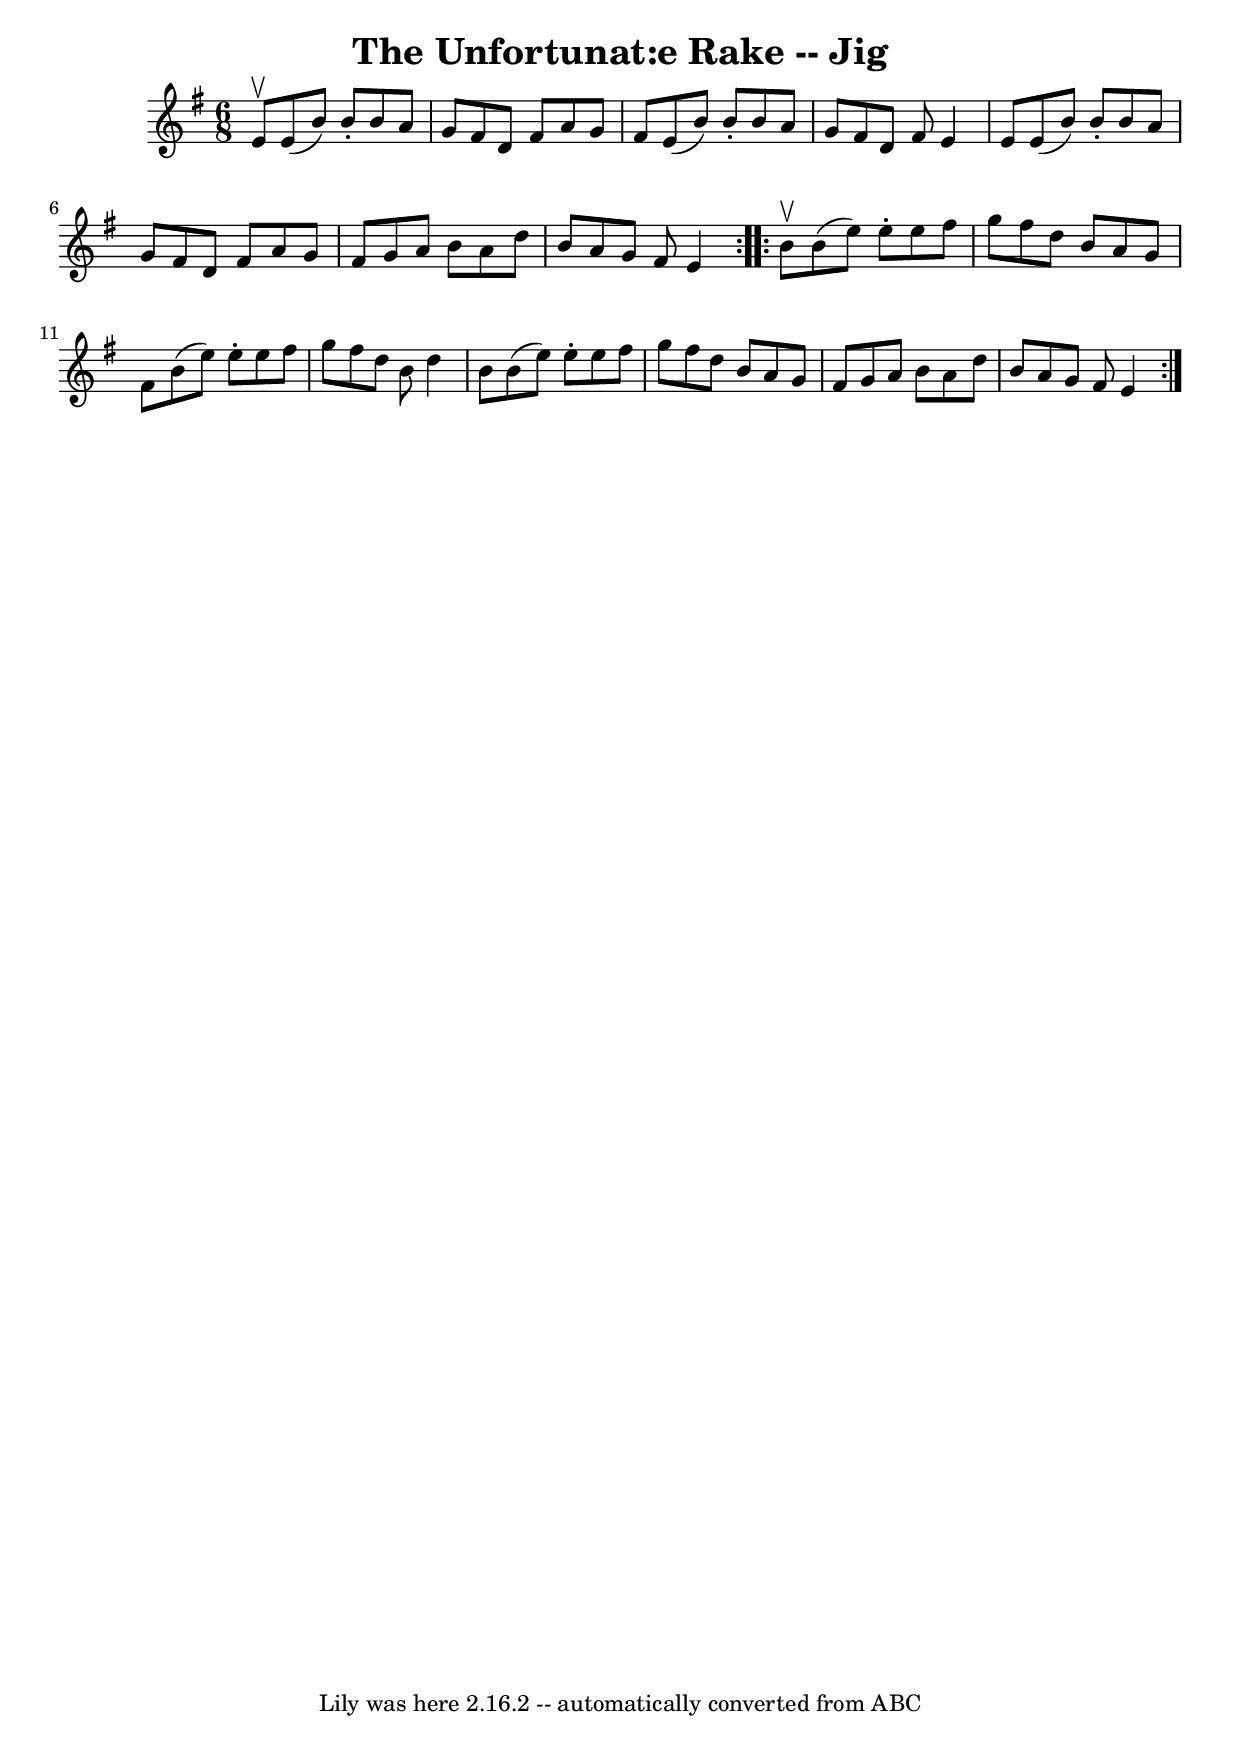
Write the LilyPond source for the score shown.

\version "2.16.2"
\include "Mammoth.ily"
\header {
  %% book = "Ryan's Mammoth Collection"
  crossRefNumber = "1"
  footnotes = "\\\\89 467"
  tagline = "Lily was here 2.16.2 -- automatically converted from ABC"
  title = "The Unfortunat:e Rake -- Jig"

}
voicedefault =  {



  \repeat volta 2 {

    \time 6/8 
    \key e \minor     e'8^\upbow  |
    e'8 (b'8) b'8-.        b'8 a'8 g'8     |
    fis'8 d'8 fis'8 a'8 g'8 fis'8     |
    e'8 (b'8) b'8-. b'8 a'8 g'8    |
    fis'8         d'8 fis'8 e'4 e'8     |
    e'8 (b'8) b'8-. b'8         a'8 g'8     |
    fis'8 d'8 fis'8 a'8 g'8 fis'8     |
    g'8 a'8 b'8 a'8 d''8 b'8    |
    a'8 g'8    
    fis'8 e'4  
  }     
  \repeat volta 2 {     b'8^\upbow  |
    b'8 (e''8) e''8-. e''8 fis''8 g''8    |
    fis''8 d''8 b'8         a'8 g'8 fis'8     |
    b'8 (e''8) e''8-. e''8 fis''8        g''8     |
    fis''8 d''8 b'8 d''4 b'8    |
    b'8 (     e''8) e''8-. e''8 fis''8 g''8     |
    fis''8 d''8         b'8 a'8 g'8 fis'8     |
    g'8 a'8 b'8 a'8 d''8         b'8     |
    a'8 g'8 fis'8 e'4  
  }   

}

\score{
  <<

    \context Staff="default"
    {
      \voicedefault 
      
    }

  >>
  \layout {
    
  }
  \midi {
  }

}
